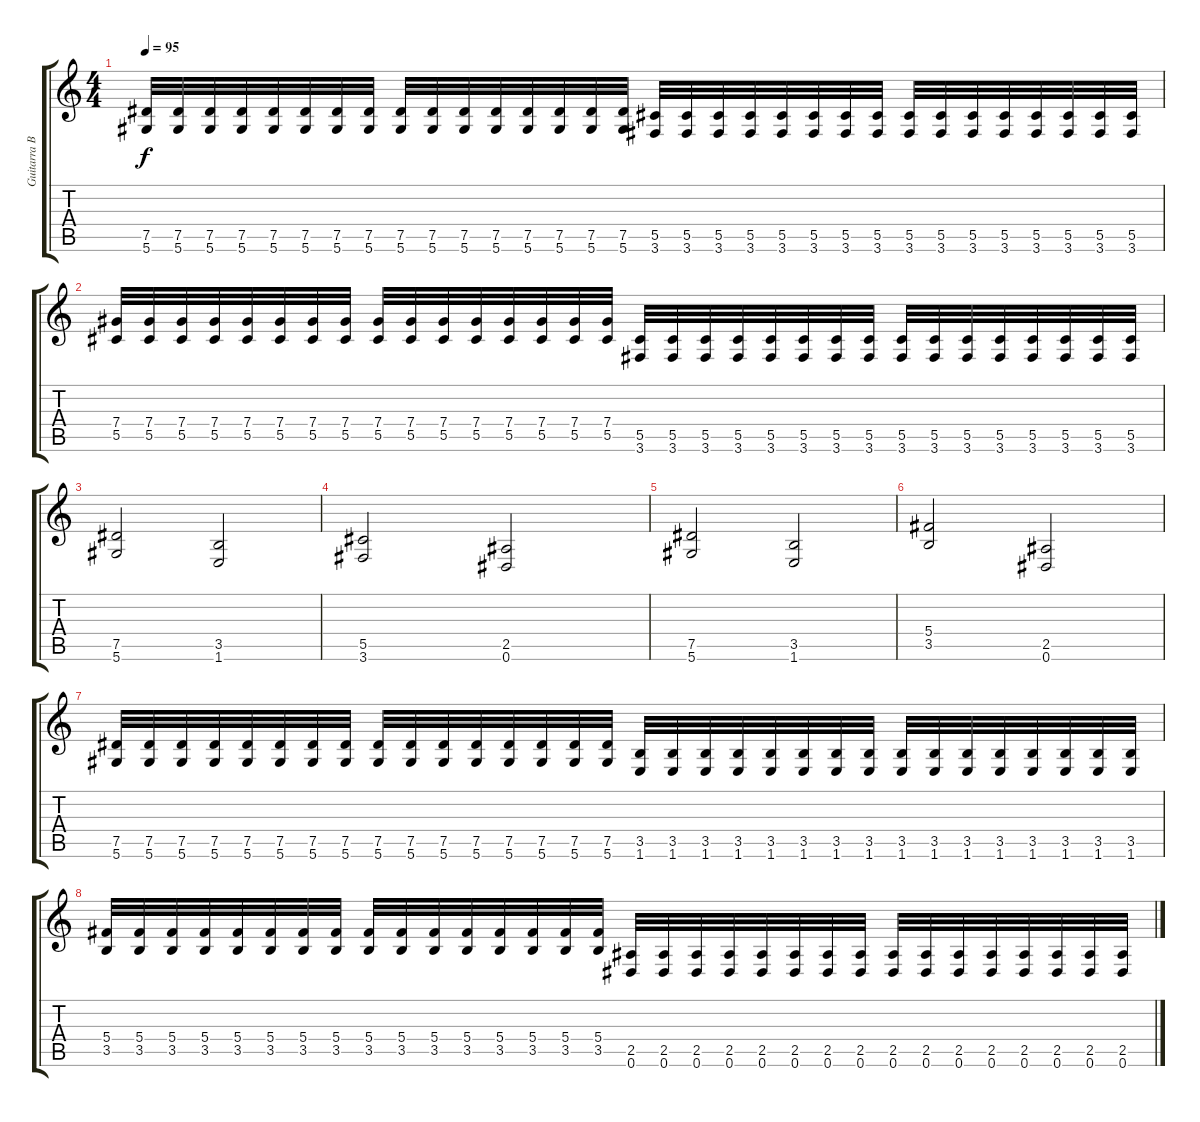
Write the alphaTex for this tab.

\track ("Guitarra Base" "Guitarra B") {instrument overdrivenguitar}
\staff {score tabs}
\tuning (Eb4 Bb3 Gb3 Db3 Ab2 Eb2) {hide}
\ts (4 4)
\tempo 95
\clef g2
\ks c
(7.5 5.6).32{dy f} (7.5 5.6).32 (7.5 5.6).32 (7.5 5.6).32 (7.5 5.6).32 (7.5 5.6).32 (7.5 5.6).32 (7.5 5.6).32 (7.5 5.6).32 (7.5 5.6).32 (7.5 5.6).32 (7.5 5.6).32 (7.5 5.6).32 (7.5 5.6).32 (7.5 5.6).32 (7.5 5.6).32 (5.5 3.6).32 (5.5 3.6).32 (5.5 3.6).32 (5.5 3.6).32 (5.5 3.6).32 (5.5 3.6).32 (5.5 3.6).32 (5.5 3.6).32 (5.5 3.6).32 (5.5 3.6).32 (5.5 3.6).32 (5.5 3.6).32 (5.5 3.6).32 (5.5 3.6).32 (5.5 3.6).32 (5.5 3.6).32 |
(7.4 5.5).32 (7.4 5.5).32 (7.4 5.5).32 (7.4 5.5).32 (7.4 5.5).32 (7.4 5.5).32 (7.4 5.5).32 (7.4 5.5).32 (7.4 5.5).32 (7.4 5.5).32 (7.4 5.5).32 (7.4 5.5).32 (7.4 5.5).32 (7.4 5.5).32 (7.4 5.5).32 (7.4 5.5).32 (5.5 3.6).32 (5.5 3.6).32 (5.5 3.6).32 (5.5 3.6).32 (5.5 3.6).32 (5.5 3.6).32 (5.5 3.6).32 (5.5 3.6).32 (5.5 3.6).32 (5.5 3.6).32 (5.5 3.6).32 (5.5 3.6).32 (5.5 3.6).32 (5.5 3.6).32 (5.5 3.6).32 (5.5 3.6).32 |
(7.5 5.6).2 (3.5 1.6).2 |
(5.5 3.6).2 (2.5 0.6).2 |
(7.5 5.6).2 (3.5 1.6).2 |
(5.4 3.5).2 (2.5 0.6).2 |
(7.5 5.6).32 (7.5 5.6).32 (7.5 5.6).32 (7.5 5.6).32 (7.5 5.6).32 (7.5 5.6).32 (7.5 5.6).32 (7.5 5.6).32 (7.5 5.6).32 (7.5 5.6).32 (7.5 5.6).32 (7.5 5.6).32 (7.5 5.6).32 (7.5 5.6).32 (7.5 5.6).32 (7.5 5.6).32 (3.5 1.6).32 (3.5 1.6).32 (3.5 1.6).32 (3.5 1.6).32 (3.5 1.6).32 (3.5 1.6).32 (3.5 1.6).32 (3.5 1.6).32 (3.5 1.6).32 (3.5 1.6).32 (3.5 1.6).32 (3.5 1.6).32 (3.5 1.6).32 (3.5 1.6).32 (3.5 1.6).32 (3.5 1.6).32 |
(5.4 3.5).32 (5.4 3.5).32 (5.4 3.5).32 (5.4 3.5).32 (5.4 3.5).32 (5.4 3.5).32 (5.4 3.5).32 (5.4 3.5).32 (5.4 3.5).32 (5.4 3.5).32 (5.4 3.5).32 (5.4 3.5).32 (5.4 3.5).32 (5.4 3.5).32 (5.4 3.5).32 (5.4 3.5).32 (2.5 0.6).32 (2.5 0.6).32 (2.5 0.6).32 (2.5 0.6).32 (2.5 0.6).32 (2.5 0.6).32 (2.5 0.6).32 (2.5 0.6).32 (2.5 0.6).32 (2.5 0.6).32 (2.5 0.6).32 (2.5 0.6).32 (2.5 0.6).32 (2.5 0.6).32 (2.5 0.6).32 (2.5 0.6).32
